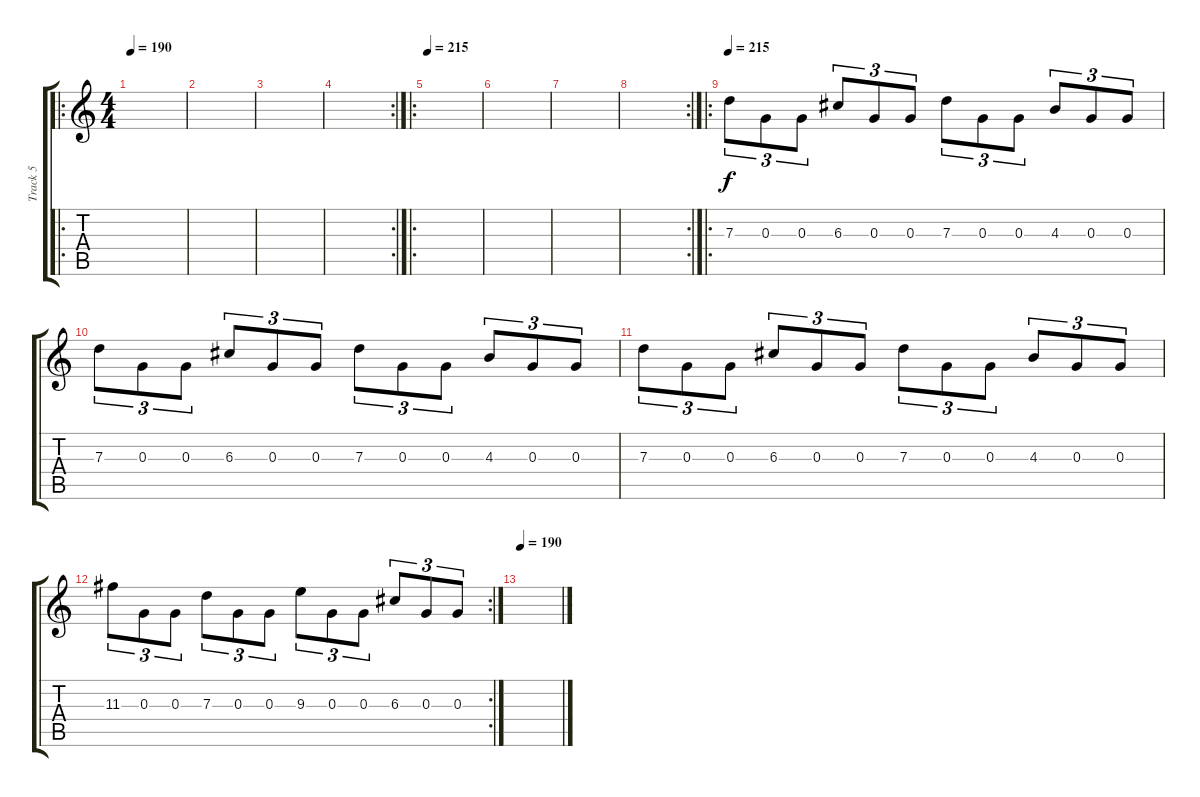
\track ("Track 5" "Track 5") {instrument distortionguitar}
\staff {score tabs}
\tuning (E4 B3 G3 D3 A2 E2) {hide}
\ro
\ts (4 4)
\tempo 190
\clef g2
\ks c
|
|
|
\rc 2
|
\ro
\tempo 215
|
|
|
\rc 2
|
\ro
\tempo 215
7.3.8{tu (3 2) balance 16} 0.3.8{tu (3 2)} 0.3.8{tu (3 2)} 6.3.8{tu (3 2)} 0.3.8{tu (3 2)} 0.3.8{tu (3 2)} 7.3.8{tu (3 2)} 0.3.8{tu (3 2)} 0.3.8{tu (3 2)} 4.3.8{tu (3 2)} 0.3.8{tu (3 2)} 0.3.8{tu (3 2)} |
7.3.8{tu (3 2)} 0.3.8{tu (3 2)} 0.3.8{tu (3 2)} 6.3.8{tu (3 2)} 0.3.8{tu (3 2)} 0.3.8{tu (3 2)} 7.3.8{tu (3 2)} 0.3.8{tu (3 2)} 0.3.8{tu (3 2)} 4.3.8{tu (3 2)} 0.3.8{tu (3 2)} 0.3.8{tu (3 2)} |
7.3.8{tu (3 2)} 0.3.8{tu (3 2)} 0.3.8{tu (3 2)} 6.3.8{tu (3 2)} 0.3.8{tu (3 2)} 0.3.8{tu (3 2)} 7.3.8{tu (3 2)} 0.3.8{tu (3 2)} 0.3.8{tu (3 2)} 4.3.8{tu (3 2)} 0.3.8{tu (3 2)} 0.3.8{tu (3 2)} |
\rc 2
11.3.8{tu (3 2)} 0.3.8{tu (3 2)} 0.3.8{tu (3 2)} 7.3.8{tu (3 2)} 0.3.8{tu (3 2)} 0.3.8{tu (3 2)} 9.3.8{tu (3 2)} 0.3.8{tu (3 2)} 0.3.8{tu (3 2)} 6.3.8{tu (3 2)} 0.3.8{tu (3 2)} 0.3.8{tu (3 2)} |
\tempo 190
